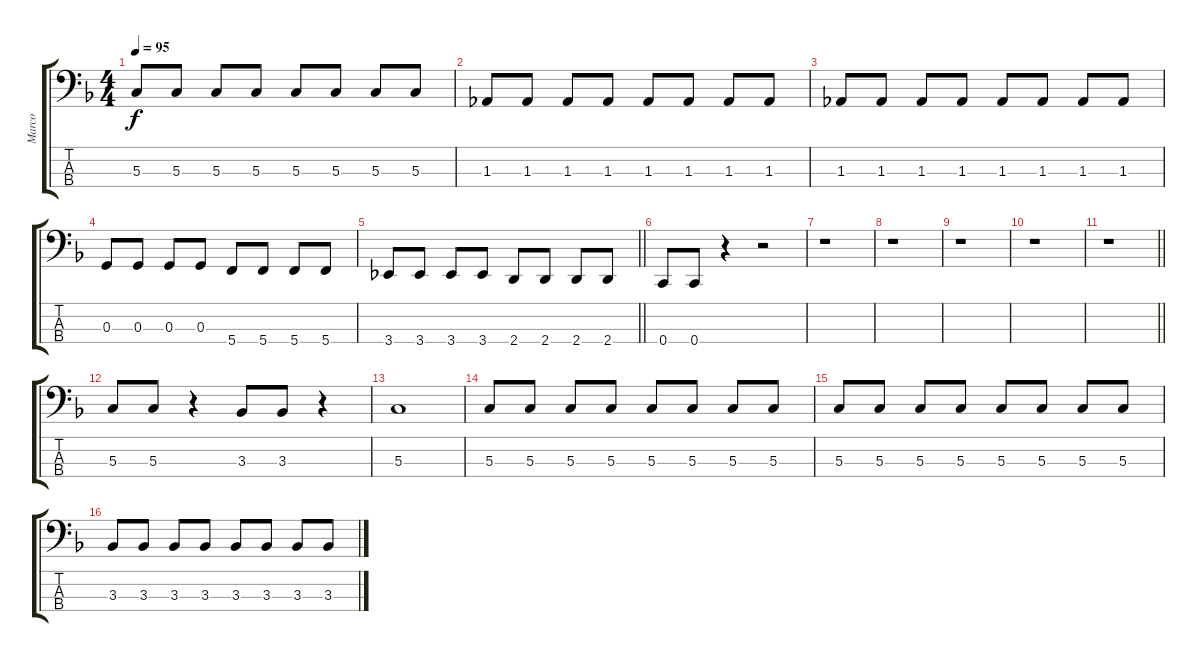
\track ("Marco" "Marco") {instrument electricbasspick}
\staff {score tabs}
\tuning (F2 C2 G1 C1) {hide}
\ts (4 4)
\tempo 95
\clef f4
\ks f
5.3.8{dy f} 5.3.8 5.3.8 5.3.8 5.3.8 5.3.8 5.3.8 5.3.8 |
1.3.8 1.3.8 1.3.8 1.3.8 1.3.8 1.3.8 1.3.8 1.3.8 |
1.3.8 1.3.8 1.3.8 1.3.8 1.3.8 1.3.8 1.3.8 1.3.8 |
0.3.8 0.3.8 0.3.8 0.3.8 5.4.8 5.4.8 5.4.8 5.4.8 |
\barLineRight lightlight
3.4.8 3.4.8 3.4.8 3.4.8 2.4.8 2.4.8 2.4.8 2.4.8 |
0.4.8 0.4.8 r.4 r.2 |
r.1 |
r.1 |
r.1 |
r.1 |
\barLineRight lightlight
r.1 |
5.3.8 5.3.8 r.4 3.3.8 3.3.8 r.4 |
5.3.1 |
5.3.8 5.3.8 5.3.8 5.3.8 5.3.8 5.3.8 5.3.8 5.3.8 |
5.3.8 5.3.8 5.3.8 5.3.8 5.3.8 5.3.8 5.3.8 5.3.8 |
3.3.8 3.3.8 3.3.8 3.3.8 3.3.8 3.3.8 3.3.8 3.3.8
